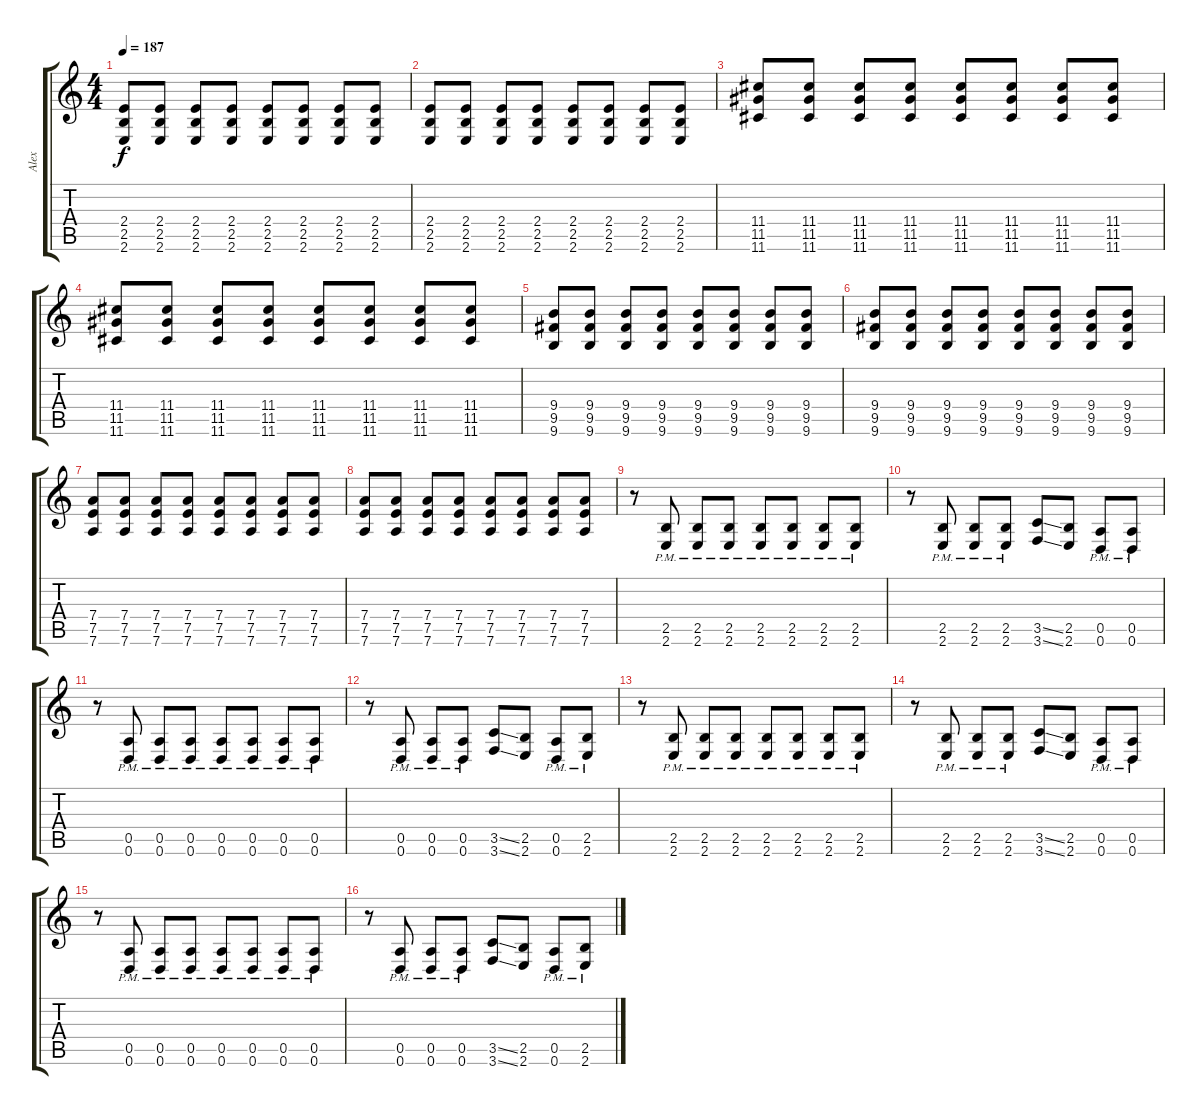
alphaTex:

\track ("Alex" "Alex") {instrument distortionguitar}
\staff {score tabs}
\tuning (E4 B3 G3 D3 A2 D2) {hide}
\ts (4 4)
\tempo 187
\clef g2
\ks c
(2.4 2.5 2.6).8{dy f} (2.4 2.5 2.6).8 (2.4 2.5 2.6).8 (2.4 2.5 2.6).8 (2.4 2.5 2.6).8 (2.4 2.5 2.6).8 (2.4 2.5 2.6).8 (2.4 2.5 2.6).8 |
(2.4 2.5 2.6).8 (2.4 2.5 2.6).8 (2.4 2.5 2.6).8 (2.4 2.5 2.6).8 (2.4 2.5 2.6).8 (2.4 2.5 2.6).8 (2.4 2.5 2.6).8 (2.4 2.5 2.6).8 |
(11.4 11.5 11.6).8 (11.4 11.5 11.6).8 (11.4 11.5 11.6).8 (11.4 11.5 11.6).8 (11.4 11.5 11.6).8 (11.4 11.5 11.6).8 (11.4 11.5 11.6).8 (11.4 11.5 11.6).8 |
(11.4 11.5 11.6).8 (11.4 11.5 11.6).8 (11.4 11.5 11.6).8 (11.4 11.5 11.6).8 (11.4 11.5 11.6).8 (11.4 11.5 11.6).8 (11.4 11.5 11.6).8 (11.4 11.5 11.6).8 |
(9.4 9.5 9.6).8 (9.4 9.5 9.6).8 (9.4 9.5 9.6).8 (9.4 9.5 9.6).8 (9.4 9.5 9.6).8 (9.4 9.5 9.6).8 (9.4 9.5 9.6).8 (9.4 9.5 9.6).8 |
(9.4 9.5 9.6).8 (9.4 9.5 9.6).8 (9.4 9.5 9.6).8 (9.4 9.5 9.6).8 (9.4 9.5 9.6).8 (9.4 9.5 9.6).8 (9.4 9.5 9.6).8 (9.4 9.5 9.6).8 |
(7.4 7.5 7.6).8 (7.4 7.5 7.6).8 (7.4 7.5 7.6).8 (7.4 7.5 7.6).8 (7.4 7.5 7.6).8 (7.4 7.5 7.6).8 (7.4 7.5 7.6).8 (7.4 7.5 7.6).8 |
(7.4 7.5 7.6).8 (7.4 7.5 7.6).8 (7.4 7.5 7.6).8 (7.4 7.5 7.6).8 (7.4 7.5 7.6).8 (7.4 7.5 7.6).8 (7.4 7.5 7.6).8 (7.4 7.5 7.6).8 |
r.8 (2.5{pm} 2.6{pm}).8 (2.5{pm} 2.6{pm}).8 (2.5{pm} 2.6{pm}).8 (2.5{pm} 2.6{pm}).8 (2.5{pm} 2.6{pm}).8 (2.5{pm} 2.6{pm}).8 (2.5{pm} 2.6{pm}).8 |
r.8 (2.5{pm} 2.6{pm}).8 (2.5{pm} 2.6{pm}).8 (2.5{pm} 2.6{pm}).8 (3.5{ss} 3.6{ss}).8 (2.5 2.6).8 (0.5{pm} 0.6{pm}).8 (0.5{pm} 0.6{pm}).8 |
r.8 (0.5{pm} 0.6{pm}).8 (0.5{pm} 0.6{pm}).8 (0.5{pm} 0.6{pm}).8 (0.5{pm} 0.6{pm}).8 (0.5{pm} 0.6{pm}).8 (0.5{pm} 0.6{pm}).8 (0.5{pm} 0.6{pm}).8 |
r.8 (0.5{pm} 0.6{pm}).8 (0.5{pm} 0.6{pm}).8 (0.5{pm} 0.6{pm}).8 (3.5{ss} 3.6{ss}).8 (2.5 2.6).8 (0.5{pm} 0.6{pm}).8 (2.5{pm} 2.6{pm}).8 |
r.8 (2.5{pm} 2.6{pm}).8 (2.5{pm} 2.6{pm}).8 (2.5{pm} 2.6{pm}).8 (2.5{pm} 2.6{pm}).8 (2.5{pm} 2.6{pm}).8 (2.5{pm} 2.6{pm}).8 (2.5{pm} 2.6{pm}).8 |
r.8 (2.5{pm} 2.6{pm}).8 (2.5{pm} 2.6{pm}).8 (2.5{pm} 2.6{pm}).8 (3.5{ss} 3.6{ss}).8 (2.5 2.6).8 (0.5{pm} 0.6{pm}).8 (0.5{pm} 0.6{pm}).8 |
r.8 (0.5{pm} 0.6{pm}).8 (0.5{pm} 0.6{pm}).8 (0.5{pm} 0.6{pm}).8 (0.5{pm} 0.6{pm}).8 (0.5{pm} 0.6{pm}).8 (0.5{pm} 0.6{pm}).8 (0.5{pm} 0.6{pm}).8 |
r.8 (0.5{pm} 0.6{pm}).8 (0.5{pm} 0.6{pm}).8 (0.5{pm} 0.6{pm}).8 (3.5{ss} 3.6{ss}).8 (2.5 2.6).8 (0.5{pm} 0.6{pm}).8 (2.5{pm} 2.6{pm}).8
